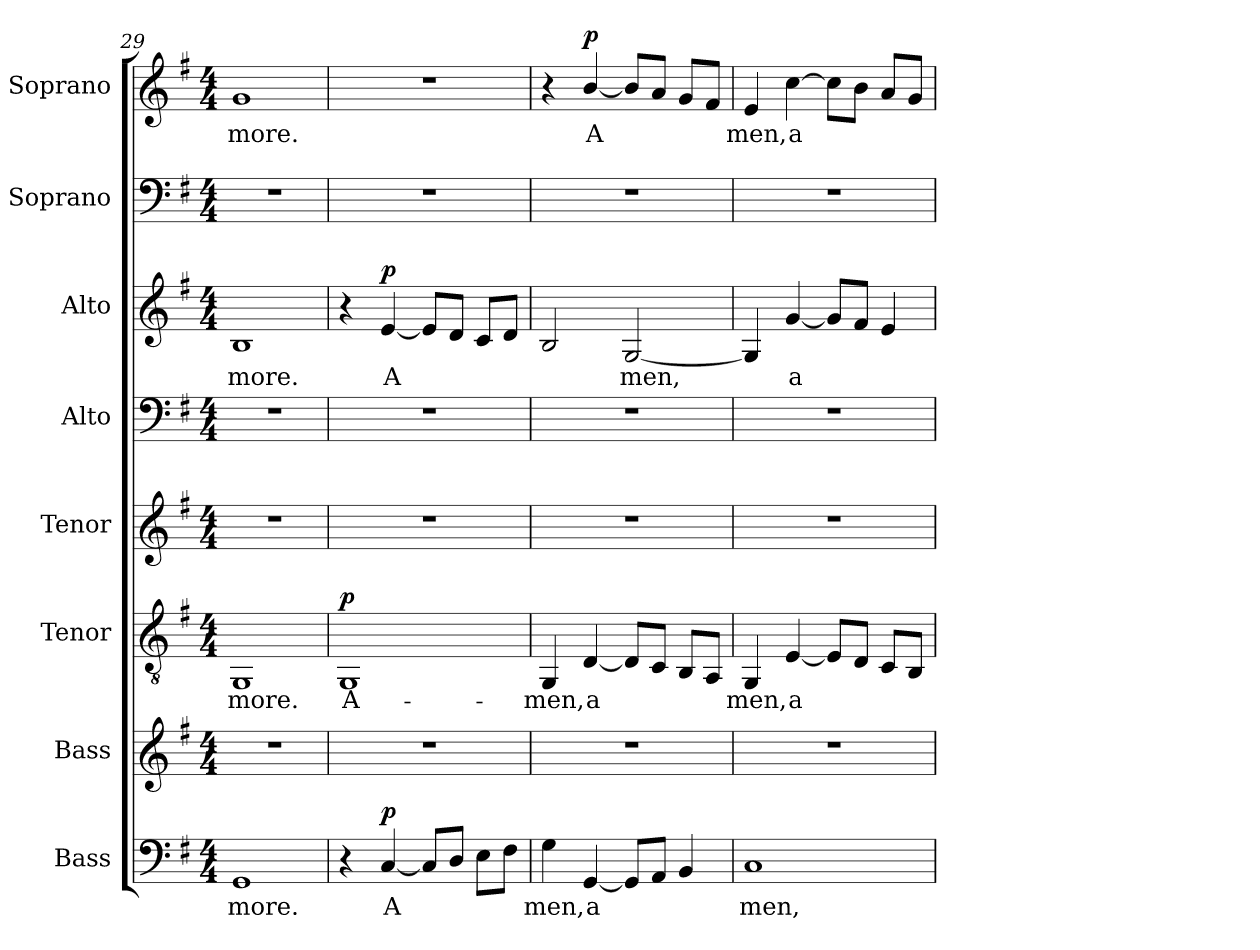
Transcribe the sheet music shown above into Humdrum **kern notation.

**kern	**text	**dynam	**kern	**kern	**text	**dynam	**kern	**kern	**kern	**text	**dynam	**kern	**kern	**text	**text	**dynam
*part8	*part8	*part8	*part7	*part6	*part6	*part6	*part5	*part4	*part3	*part3	*part3	*part2	*part1	*part1	*part1	*part1
*staff8	*staff8	*staff8	*staff7	*staff6	*staff6	*staff6	*staff5	*staff4	*staff3	*staff3	*staff3	*staff2	*staff1	*staff1	*staff1	*staff1
*I"Bass	*	*	*I"Bass	*I"Tenor	*	*	*I"Tenor	*I"Alto	*I"Alto	*	*	*I"Soprano	*I"Soprano	*	*	*
*I'bass	*	*	*I'bass	*I'tenor	*	*	*I'tenor	*I'alto	*I'alto	*	*	*I'soprano	*I'soprano	*	*	*
*clefF4	*	*	*clefG2	*clefGv2	*	*	*clefG2	*clefF4	*clefG2	*	*	*clefF4	*clefG2	*	*	*
*k[f#]	*	*	*k[f#]	*k[f#]	*	*	*k[f#]	*k[f#]	*k[f#]	*	*	*k[f#]	*k[f#]	*	*	*
*G:	*	*	*G:	*G:	*	*	*G:	*G:	*G:	*	*	*G:	*G:	*	*	*
*M4/4	*	*	*M4/4	*M4/4	*	*	*M4/4	*M4/4	*M4/4	*	*	*M4/4	*M4/4	*	*	*
=29	=29	=29	=29	=29	=29	=29	=29	=29	=29	=29	=29	=29	=29	=29	=29	=29
!	!LO:LY:b:color=#000000	!	!	!	!	!	!	!	!	!	!	!	!	!	!	!
!	!	!	!	!	!LO:LY:b:color=#000000	!	!	!	!	!	!	!	!	!	!	!
!	!	!	!	!	!	!	!	!	!	!LO:LY:b:color=#000000	!	!	!	!	!	!
!	!	!	!	!	!	!	!	!	!	!	!	!	!	!LO:LY:b:color=#000000	!	!
1GGi	-more.	.	1r	1GGi	-more.	.	1r	1r	1Bi	-more.	.	1r	1gi	-more.	.	.
!!LO:LB:g=z
=30	=30	=30	=30	=30	=30	=30	=30	=30	=30	=30	=30	=30	=30	=30	=30	=30
!	!	!	!	!	!LO:LY:b:color=#000000	!	!	!	!	!	!	!	!	!	!	!
4r	.	.	1r	1GGi	A-	p	1r	1r	4r	.	.	1r	1r	.	.	.
!	!LO:LY:b:color=#000000	!	!	!	!	!	!	!	!	!	!	!	!	!	!	!
!	!	!	!	!	!	!	!	!	!	!LO:LY:b:color=#000000	!	!	!	!	!	!
[4Ci/	A-	p	.	.	.	.	.	.	[4ei/	A-	p	.	.	.	.	.
!	!LO:LY:b:color=#000000	!	!	!	!	!	!	!	!	!	!	!	!	!	!	!
8Ci/L]	--	.	.	.	.	.	.	.	8ei/L]	.	.	.	.	.	.	.
!	!LO:LY:b:color=#000000	!	!	!	!	!	!	!	!	!	!	!	!	!	!	!
!	!	!	!	!	!	!	!	!	!	!LO:LY:b:color=#000000	!	!	!	!	!	!
8Di/J	-	.	.	.	.	.	.	.	8di/J	--	.	.	.	.	.	.
8Ei\L	.	.	.	.	.	.	.	.	8ci/L	.	.	.	.	.	.	.
!	!LO:LY:b:color=#000000	!	!	!	!	!	!	!	!	!	!	!	!	!	!	!
!	!	!	!	!	!	!	!	!	!	!LO:LY:b:color=#000000	!	!	!	!	!	!
8F#i\J	-	.	.	.	.	.	.	.	8di/J	-	.	.	.	.	.	.
=31	=31	=31	=31	=31	=31	=31	=31	=31	=31	=31	=31	=31	=31	=31	=31	=31
!	!LO:LY:b:color=#000000	!	!	!	!	!	!	!	!	!	!	!	!	!	!	!
!	!	!	!	!	!LO:LY:b:color=#000000	!	!	!	!	!	!	!	!	!	!	!
4Gi\	men,	.	1r	4GGi/	-men,	.	1r	1r	2Bi/	.	.	1r	4r	.	.	.
!	!LO:LY:b:color=#000000	!	!	!	!	!	!	!	!	!	!	!	!	!	!	!
!	!	!	!	!	!LO:LY:b:color=#000000	!	!	!	!	!	!	!	!	!	!	!
!	!	!	!	!	!	!	!	!	!	!	!	!	!	!LO:LY:b:color=#000000	!	!
[4GGi/	a-	.	.	[4Di/	a-	.	.	.	.	.	.	.	[4bi/	A-	.	p
!	!	!	!	!	!LO:LY:b:color=#000000	!	!	!	!	!	!	!	!	!	!	!
!	!	!	!	!	!	!	!	!	!	!LO:LY:b:color=#000000	!	!	!	!	!	!
!	!	!	!	!	!	!	!	!	!	!	!	!	!	!LO:LY:b:color=#000000	!	!
8GGi/L]	.	.	.	8Di/L]	--	.	.	.	[2Gi/	men,	.	.	8bi/L]	--	.	.
!	!LO:LY:b:color=#000000	!	!	!	!	!	!	!	!	!	!	!	!	!	!	!
!	!	!	!	!	!LO:LY:b:color=#000000	!	!	!	!	!	!	!	!	!	!	!
!	!	!	!	!	!	!	!	!	!	!	!	!	!	!LO:LY:b:color=#000000	!	!
8AAi/J	--	.	.	8Ci/J	-	.	.	.	.	.	.	.	8ai/J	-	.	.
!	!LO:LY:b:color=#000000	!	!	!	!	!	!	!	!	!	!	!	!	!	!	!
4BBi/	-	.	.	8BBi/L	.	.	.	.	.	.	.	.	8gi/L	.	.	.
!	!	!	!	!	!LO:LY:b:color=#000000	!	!	!	!	!	!	!	!	!	!	!
!	!	!	!	!	!	!	!	!	!	!	!	!	!	!LO:LY:b:color=#000000	!	!
.	.	.	.	8AAi/J	-	.	.	.	.	.	.	.	8f#i/J	-	.	.
=32	=32	=32	=32	=32	=32	=32	=32	=32	=32	=32	=32	=32	=32	=32	=32	=32
!	!LO:LY:b:color=#000000	!	!	!	!	!	!	!	!	!	!	!	!	!	!	!
!	!	!	!	!	!LO:LY:b:color=#000000	!	!	!	!	!	!	!	!	!	!	!
!	!	!	!	!	!	!	!	!	!	!	!	!	!	!LO:LY:b:color=#000000	!	!
1Ci	men,	.	1r	4GGi/	men,	.	1r	1r	4Gi/]	.	.	1r	4ei/	men,	.	.
!	!	!	!	!	!LO:LY:b:color=#000000	!	!	!	!	!	!	!	!	!	!	!
!	!	!	!	!	!	!	!	!	!	!LO:LY:b:color=#000000	!	!	!	!	!	!
!	!	!	!	!	!	!	!	!	!	!	!	!	!	!LO:LY:b:color=#000000	!LO:LY:b:color=#000000	!
.	.	.	.	[4Ei/	a-	.	.	.	[4gi/	a-	.	.	[4cci\	a-	--	.
!	!	!	!	!	!LO:LY:b:color=#000000	!	!	!	!	!	!	!	!	!	!	!
!	!	!	!	!	!	!	!	!	!	!LO:LY:b:color=#000000	!	!	!	!	!	!
.	.	.	.	8Ei/L]	--	.	.	.	8gi/L]	--	.	.	8cci\L]	.	.	.
!	!	!	!	!	!LO:LY:b:color=#000000	!	!	!	!	!	!	!	!	!	!	!
!	!	!	!	!	!	!	!	!	!	!LO:LY:b:color=#000000	!	!	!	!	!	!
!	!	!	!	!	!	!	!	!	!	!	!	!	!	!LO:LY:b:color=#000000	!	!
.	.	.	.	8Di/J	-	.	.	.	8f#i/J	-	.	.	8bi\J	-	.	.
.	.	.	.	8Ci/L	.	.	.	.	4ei/	.	.	.	8ai/L	.	.	.
!	!	!	!	!	!LO:LY:b:color=#000000	!	!	!	!	!	!	!	!	!	!	!
!	!	!	!	!	!	!	!	!	!	!	!	!	!	!LO:LY:b:color=#000000	!	!
.	.	.	.	8BBi/J	-	.	.	.	.	.	.	.	8gi/J	-	.	.
=	=	=	=	=	=	=	=	=	=	=	=	=	=	=	=	=
*-	*-	*-	*-	*-	*-	*-	*-	*-	*-	*-	*-	*-	*-	*-	*-	*-
